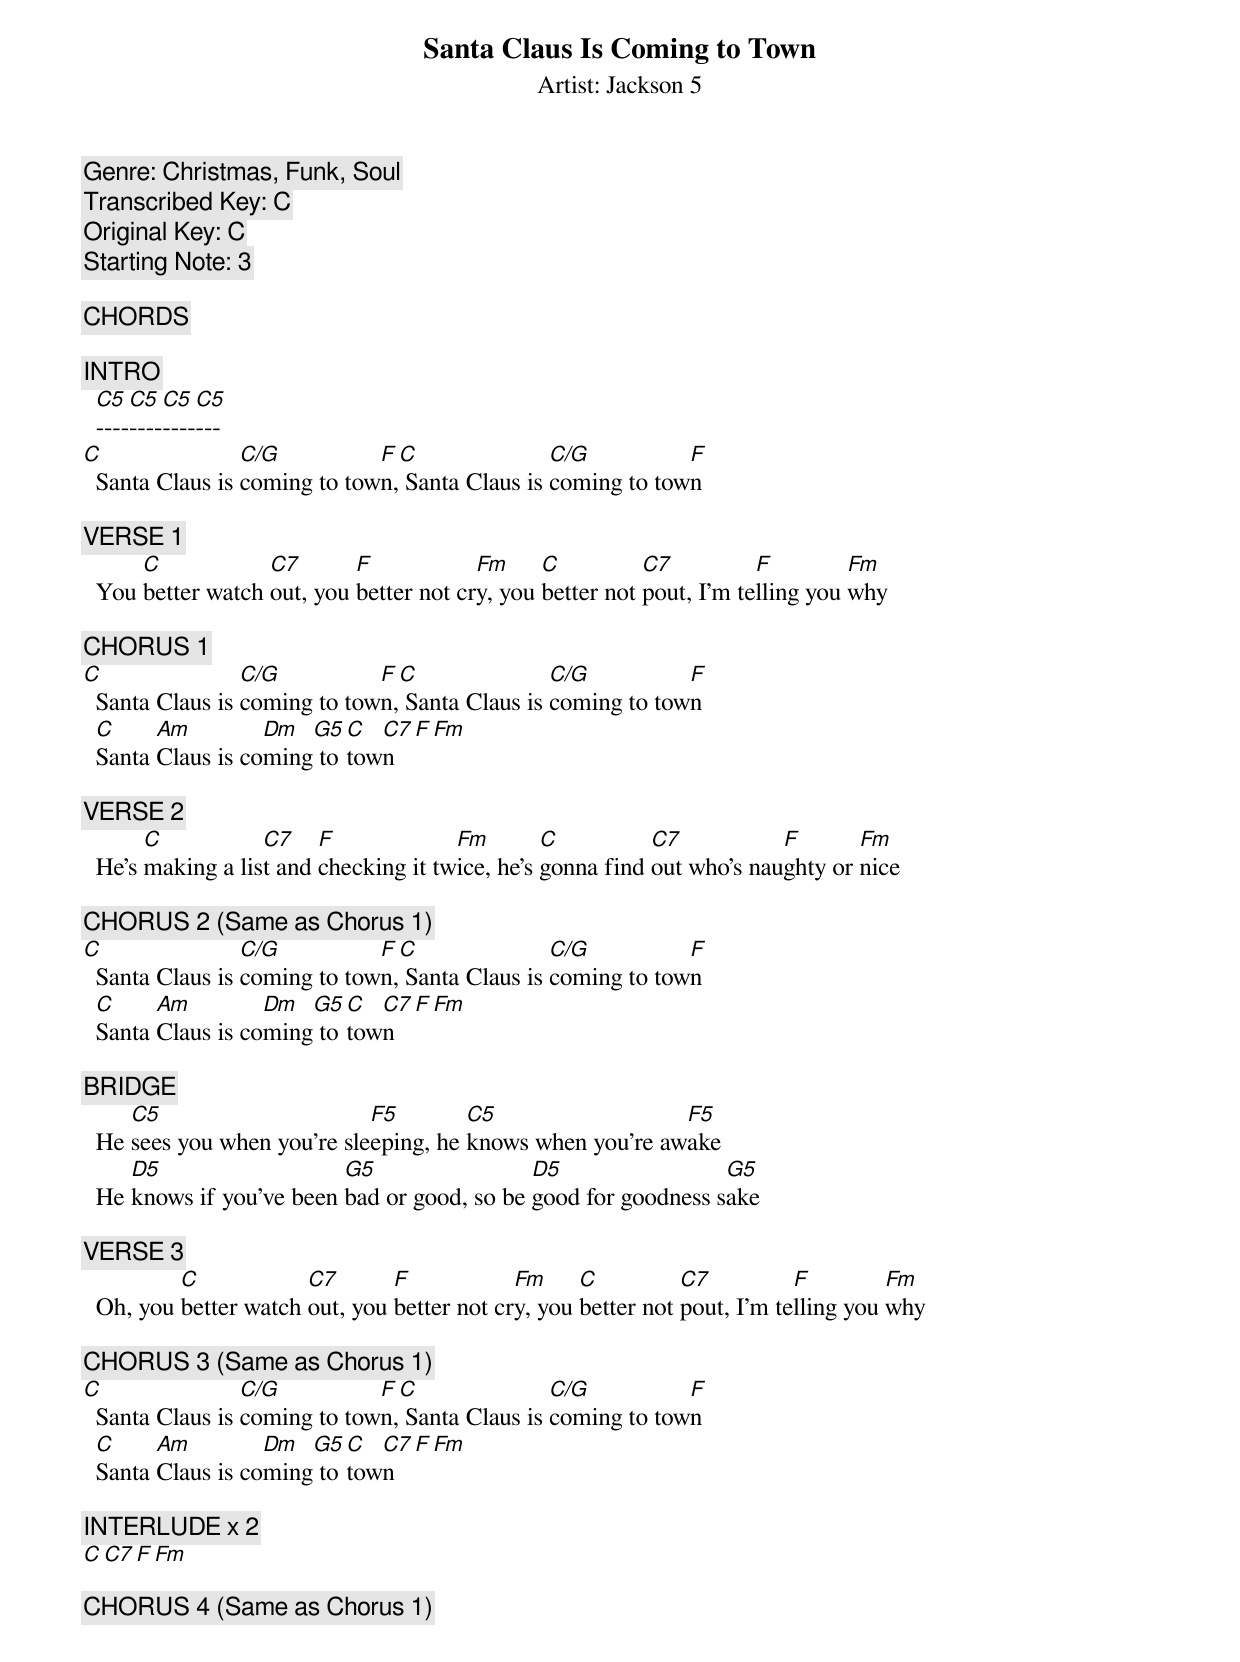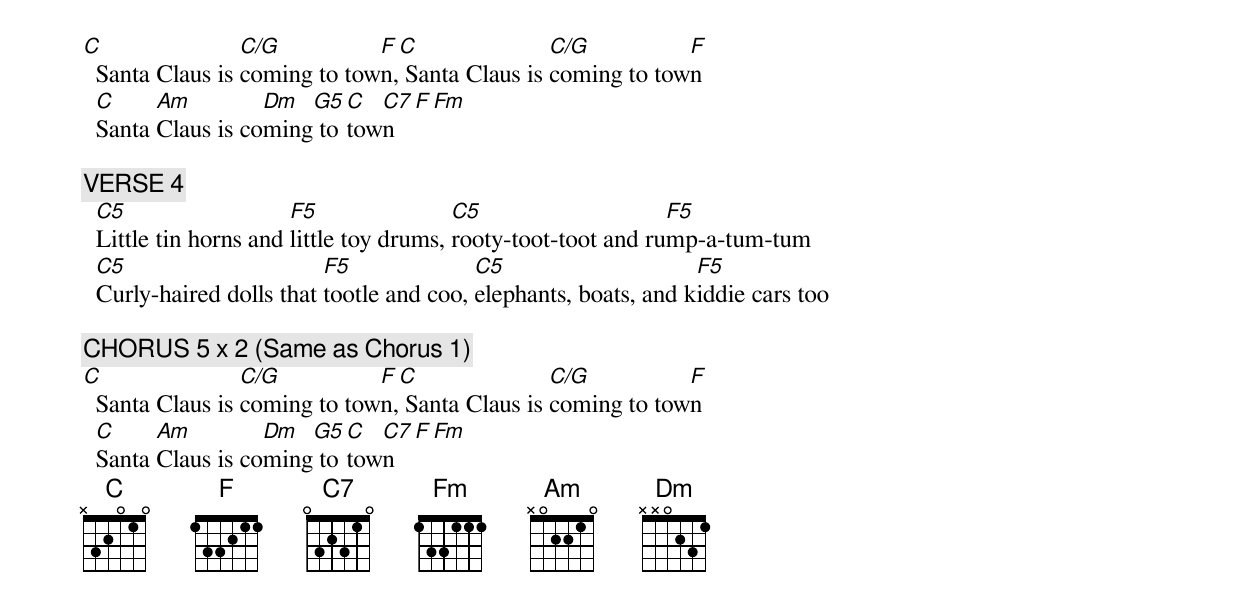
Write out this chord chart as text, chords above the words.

Santa Claus Is Coming to Town
Artist: Jackson 5
Genre: Christmas, Funk, Soul
Transcribed Key: C
Original Key: C
Starting Note: 3

[CHORDS]
  C5  0033      C  0003      F  2010      Fm  1013      C7  0001
  Am  2000      Dm 2210      G5 0235      D5  2260      F5  X013

[INTRO]
  C5  C5  C5  C5
  ---------------
C                C/G          F C               C/G          F
  Santa Claus is coming to town, Santa Claus is coming to town

[VERSE 1]
      C            C7       F            Fm     C          C7          F         Fm
  You better watch out, you better not cry, you better not pout, I'm telling you why

[CHORUS 1]
C                C/G          F C               C/G          F
  Santa Claus is coming to town, Santa Claus is coming to town
  C     Am         Dm  G5  C  C7  F  Fm
  Santa Claus is coming to town

[VERSE 2]
       C           C7    F             Fm        C          C7           F       Fm
  He's making a list and checking it twice, he’s gonna find out who's naughty or nice

[CHORUS 2] (Same as Chorus 1)
C                C/G          F C               C/G          F
  Santa Claus is coming to town, Santa Claus is coming to town
  C     Am         Dm  G5  C  C7  F  Fm
  Santa Claus is coming to town

[BRIDGE]
     C5                      F5        C5                  F5
  He sees you when you're sleeping, he knows when you're awake
     D5                   G5                 D5                 G5
  He knows if you've been bad or good, so be good for goodness sake

[VERSE 3]
          C            C7       F            Fm     C          C7          F         Fm
  Oh, you better watch out, you better not cry, you better not pout, I'm telling you why

[CHORUS 3] (Same as Chorus 1)
C                C/G          F C               C/G          F
  Santa Claus is coming to town, Santa Claus is coming to town
  C     Am         Dm  G5  C  C7  F  Fm
  Santa Claus is coming to town

[INTERLUDE] x 2
  C  C7  F  Fm

[CHORUS 4] (Same as Chorus 1)
C                C/G          F C               C/G          F
  Santa Claus is coming to town, Santa Claus is coming to town
  C     Am         Dm  G5  C  C7  F  Fm
  Santa Claus is coming to town

[VERSE 4]
  C5                   F5                C5                    F5
  Little tin horns and little toy drums, rooty-toot-toot and rump-a-tum-tum
  C5                      F5              C5                     F5
  Curly-haired dolls that tootle and coo, elephants, boats, and kiddie cars too

[CHORUS 5] x 2 (Same as Chorus 1)
C                C/G          F C               C/G          F
  Santa Claus is coming to town, Santa Claus is coming to town
  C     Am         Dm  G5  C  C7  F  Fm
  Santa Claus is coming to town
